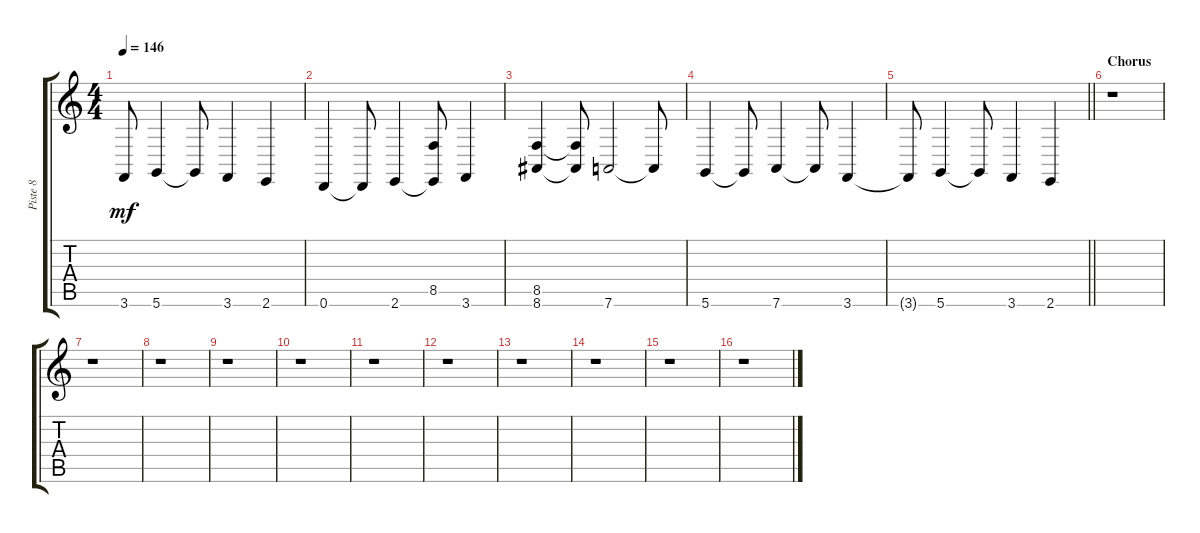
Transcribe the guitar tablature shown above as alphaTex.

\track ("Piste 8" "Piste 8") {instrument oboe}
\staff {score tabs}
\tuning (E4 B3 G3 D3 A2 D2) {hide}
\ts (4 4)
\tempo 146
\clef g2
\ks c
3.6{t}.8{dy mf} 5.6.4 5.6{t}.8 3.6.4 2.6.4 |
0.6.4 0.6{t}.8 2.6.4 (8.5{t} 2.6{t}).8 3.6.4 |
(8.5 8.6).4 (8.5{t} 8.6{t}).8 7.6.2 7.6{t}.8 |
5.6.4 5.6{t}.8 7.6.4 7.6{t}.8 3.6.4 |
\barLineRight lightlight
3.6{t}.8 5.6.4 5.6{t}.8 3.6.4 2.6.4 |
\section ("" "Chorus")
r.1 |
r.1 |
r.1 |
r.1 |
r.1 |
r.1 |
r.1 |
r.1 |
r.1 |
r.1 |
r.1
